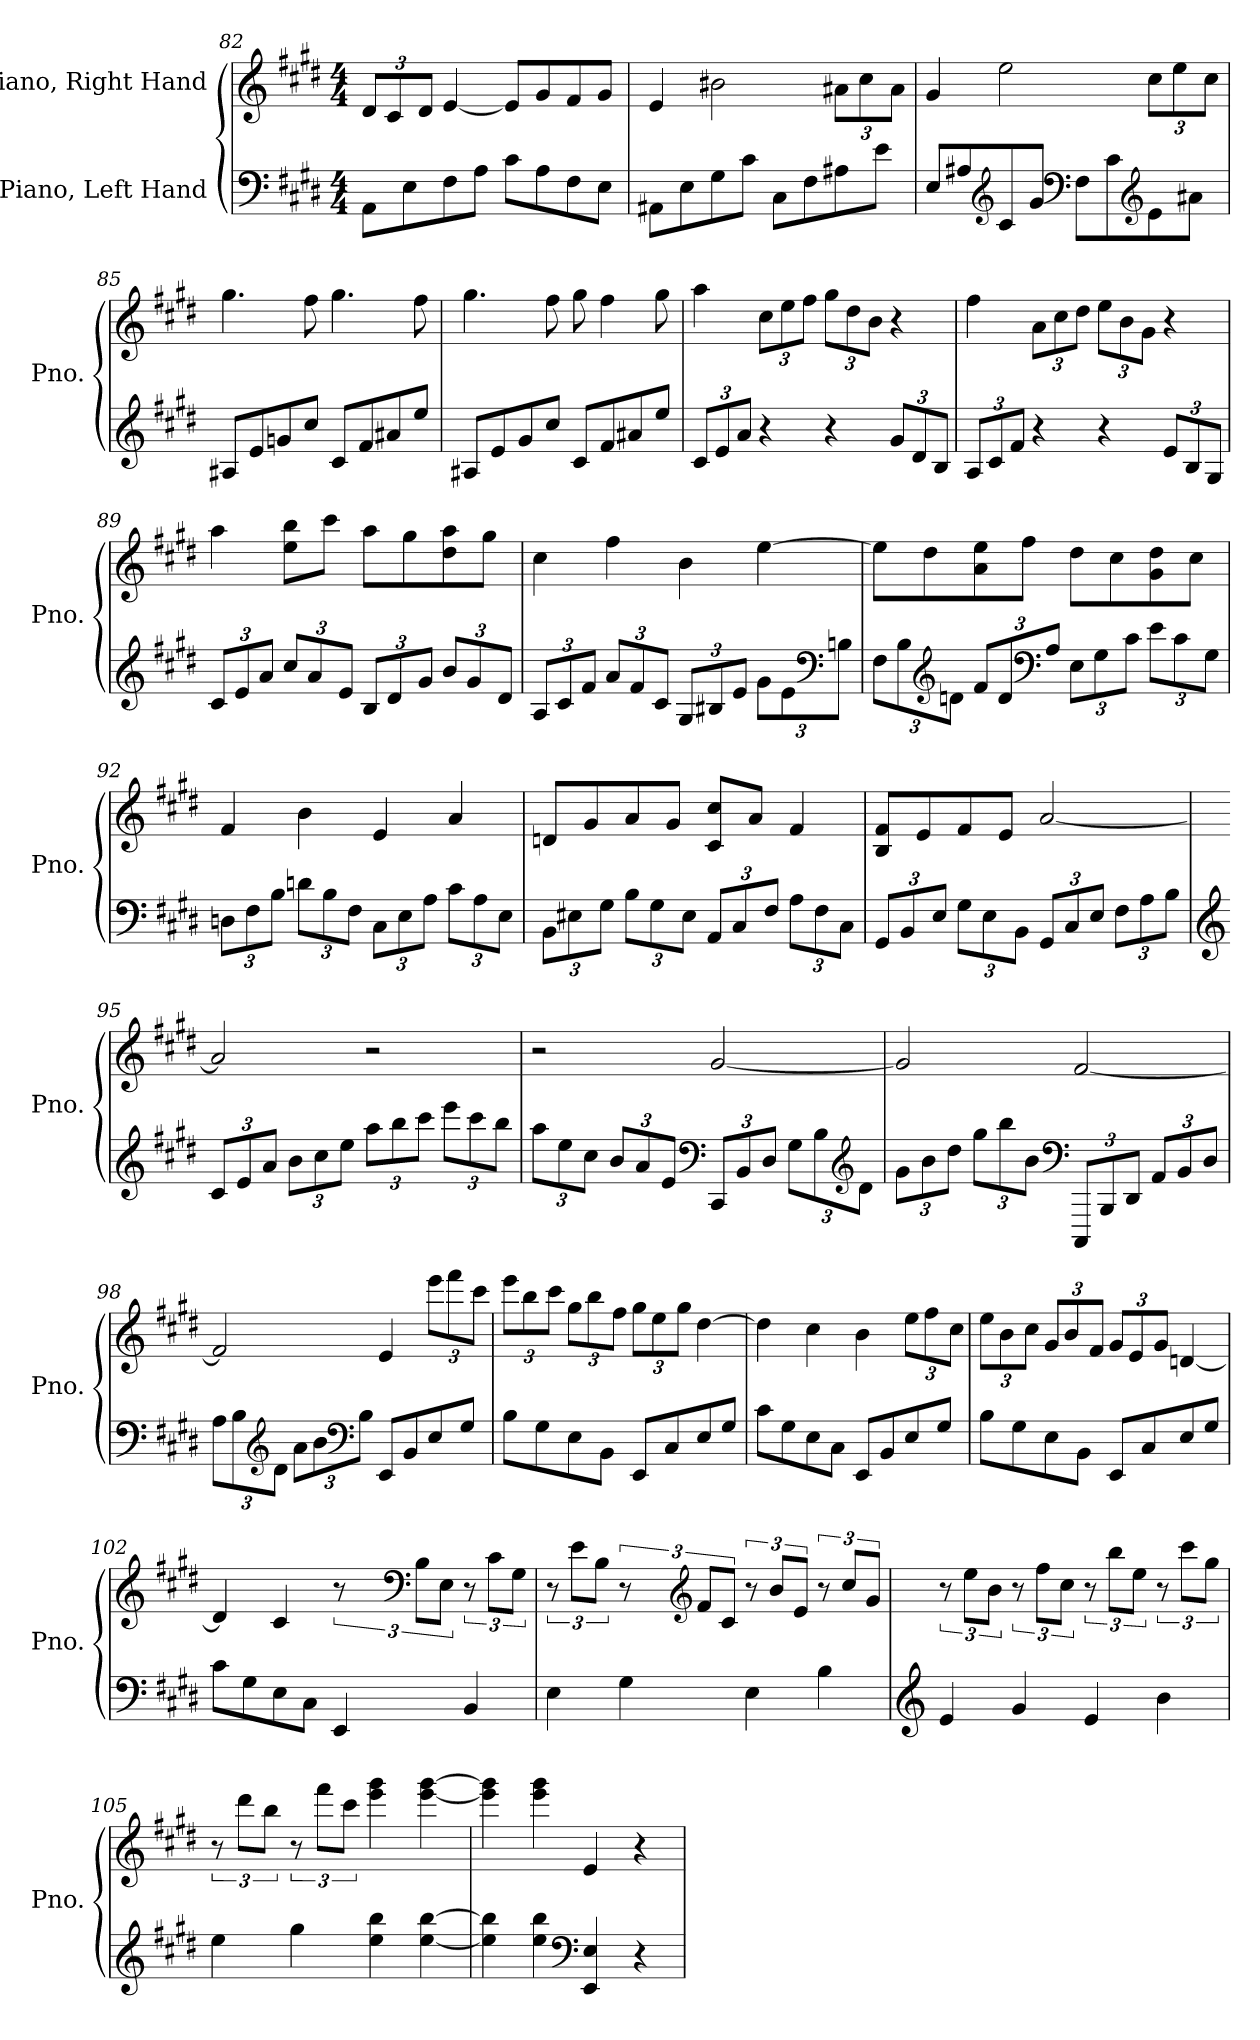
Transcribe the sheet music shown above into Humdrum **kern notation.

**kern	**kern
*part2	*part1
*staff2	*staff1
*I"Piano, Left Hand	*I"Piano, Right Hand
*I'Pno.	*I'Pno.
*clefF4	*clefG2
*k[f#c#g#d#]	*k[f#c#g#d#]
*M4/4	*M4/4
*	*Xbrackettup
=82	=82
8AA\L	12d#/L
.	12c#/
8E\	.
.	12d#/J
8F#\	[4e/
8A\J	.
8c#\L	8e/L]
8A\	8g#/
8F#\	8f#/
8E\J	8g#/J
=83	=83
8AA#X\L	4e/
8E\	.
8G#\	2b#X\
8c#\J	.
8C#\L	.
8F#\	.
8A#X\	12a#X\L
.	12cc#\
8e\J	.
.	12a#\J
!!LO:LB:g=z
=84	=84
8E/L	4g#/
8A#X/	.
*clefG2	*
8c#/	2ee\
8g#/J	.
*clefF4	*
8F#\L	.
8c#\	.
*clefG2	*
8e\	12cc#\L
.	12ee\
8a#X\J	.
.	12cc#\J
=85	=85
8A#X/L	4.gg#\
8e/	.
8gn/	.
8cc#/J	8ff#\
8c#/L	4.gg#\
8f#/	.
8a#X/	.
8ee/J	8ff#\
=86	=86
8A#X/L	4.gg#\
8e/	.
8g#/	.
8cc#/J	8ff#\
8c#/L	8gg#\
8f#/	4ff#\
8a#X/	.
8ee/J	8gg#\
!!LO:PB:g=z
=87	=87
*Xbrackettup	*
12c#/L	4aa\
12e/	.
12a/J	.
4r	12cc#\L
.	12ee\
.	12ff#\J
4r	12gg#\L
.	12dd#\
.	12b\J
12g#/L	4r
12d#/	.
12B/J	.
=88	=88
12A/L	4ff#\
12c#/	.
12f#/J	.
4r	12a\L
.	12cc#\
.	12dd#\J
4r	12ee\L
.	12b\
.	12g#\J
12e/L	4r
12B/	.
12G#/J	.
=89	=89
12c#/L	4aa\
12e/	.
12a/J	.
12cc#/L	8ee\ 8bb\L
12a/	.
.	8ccc#\J
12e/J	.
12B/L	8aa\L
12d#/	.
.	8gg#\
12g#/J	.
12b/L	8dd#\ 8aa\
12g#/	.
.	8gg#\J
12d#/J	.
!!LO:LB:g=z
=90	=90
12A/L	4cc#\
12c#/	.
12f#/J	.
12a/L	4ff#\
12f#/	.
12c#/J	.
12G#/L	4b\
12B#X/	.
12e/J	.
12g#\L	[4ee\
12e\	.
*clefF4	*
12Bn\J	.
=91	=91
12F#\L	8ee\L]
12B\	.
.	8dd#\
*clefG2	*
12dn\J	.
12f#/L	8a\ 8ee\
12d/	.
.	8ff#\J
*clefF4	*
12A/J	.
12E\L	8dd#\L
12G#\	.
.	8cc#\
12c#\J	.
12e\L	8g#\ 8dd#\
12c#\	.
.	8cc#\J
12G#\J	.
!!LO:LB:g=z
=92	=92
12Dn\L	4f#/
12F#\	.
12B\J	.
12dn\L	4b\
12B\	.
12F#\J	.
12C#\L	4e/
12E\	.
12A\J	.
12c#\L	4a/
12A\	.
12E\J	.
=93	=93
12BB\L	8dn/L
12E#X\	.
.	8g#/
12G#\J	.
12B\L	8a/
12G#\	.
.	8g#/J
12E#\J	.
12AA/L	8c#/ 8cc#/L
12C#/	.
.	8a/J
12F#/J	.
12A\L	4f#/
12F#\	.
12C#\J	.
=94	=94
12GG#/L	8B/ 8f#/L
12BB/	.
.	8e/
12E/J	.
12G#\L	8f#/
12E\	.
.	8e/J
12BB\J	.
12GG#/L	[2a/
12C#/	.
12E/J	.
12F#\L	.
12A\	.
12B\J	.
!!LO:LB:g=z
=95	=95
*clefG2	*
12c#/L	2a/]
12e/	.
12a/J	.
12b\L	.
12cc#\	.
12ee\J	.
12aa\L	2r
12bb\	.
12ccc#\J	.
12eee\L	.
12ccc#\	.
12bb\J	.
=96	=96
12aa\L	2r
12ee\	.
12cc#\J	.
12b/L	.
12a/	.
12e/J	.
*clefF4	*
12CC#/L	[2g#/
12BB/	.
12D#/J	.
12G#\L	.
12B\	.
*clefG2	*
12d#\J	.
!!LO:LB:g=z
=97	=97
12g#\L	2g#/]
12b\	.
12dd#\J	.
12gg#\L	.
12bb\	.
12b\J	.
*clefF4	*
12CCC#/L	[2f#/
12BBB/	.
12DD#/J	.
12AA/L	.
12BB/	.
12D#/J	.
=98	=98
12A\L	2f#/]
12B\	.
*clefG2	*
12d#\J	.
12a\L	.
12b\	.
*clefF4	*
12B\J	.
8EE/L	4e/
8BB/	.
8E/	12eee\L
.	12fff#\
8G#/J	.
.	12ccc#\J
=99	=99
8B\L	12eee\L
.	12bb\
8G#\	.
.	12ccc#\J
8E\	12gg#\L
.	12bb\
8BB\J	.
.	12ff#\J
8EE/L	12gg#\L
.	12ee\
8C#/	.
.	12gg#\J
8E/	[4dd#\
8G#/J	.
!!LO:LB:g=z
=100	=100
8c#\L	4dd#\]
8G#\	.
8E\	4cc#\
8C#\J	.
8EE/L	4b\
8BB/	.
8E/	12ee\L
.	12ff#\
8G#/J	.
.	12cc#\J
=101	=101
8B\L	12ee\L
.	12b\
8G#\	.
.	12cc#\J
8E\	12g#/L
.	12b/
8BB\J	.
.	12f#/J
8EE/L	12g#/L
.	12e/
8C#/	.
.	12g#/J
8E/	[4dn/
8G#/J	.
=102	=102
8c#\L	4d/]
8G#\	.
8E\	4c#/
8C#\J	.
*	*brackettup
4EE/	12r
*	*clefF4
.	12B\L
.	12E\J
4BB/	12r
.	12c#\L
.	12G#\J
!!LO:PB:g=z
=103	=103
4E\	12r
.	12e\L
.	12B\J
4G#\	12r
*	*clefG2
.	12f#/L
.	12c#/J
4E\	12r
.	12b/L
.	12e/J
4B\	12r
.	12cc#/L
.	12g#/J
=104	=104
*clefG2	*
4e/	12r
.	12ee\L
.	12b\J
4g#/	12r
.	12ff#\L
.	12cc#\J
4e/	12r
.	12bb\L
.	12ee\J
4b\	12r
.	12ccc#\L
.	12gg#\J
=105	=105
4ee\	12r
.	12ddd#\L
.	12bb\J
4gg#\	12r
.	12fff#\L
.	12ccc#\J
4ee\ 4bb\	4eee\ 4ggg#\
[4ee\ [4bb\	[4eee\ [4ggg#\
=106	=106
4ee\] 4bb\]	4eee\] 4ggg#\]
4ee\ 4bb\	4eee\ 4ggg#\
*clefF4	*
4EE/ 4E/	4e/
4r	4r
=	=
*-	*-
